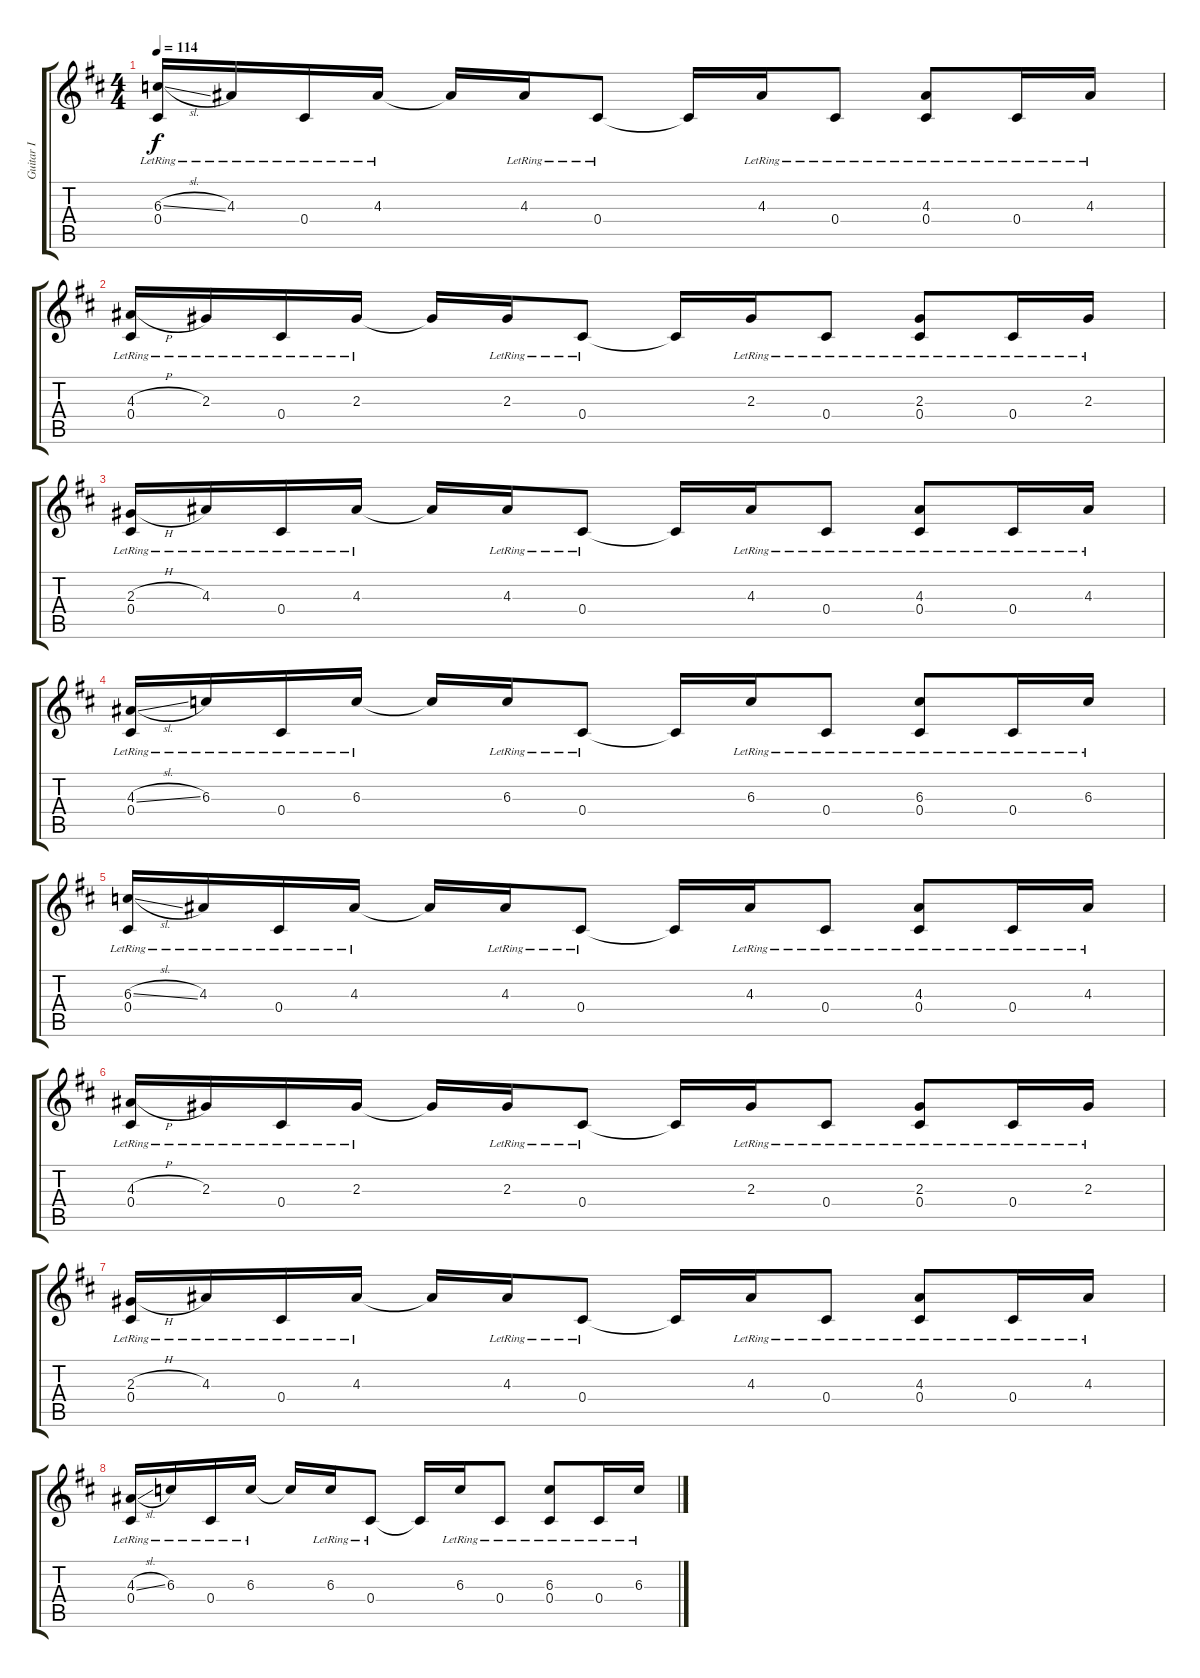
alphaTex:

\track ("Guitar I" "Guitar I") {instrument electricguitarclean}
\staff {score tabs}
\tuning (Eb4 Bb3 Gb3 Db3 Ab2 Eb2) {hide}
\ts (4 4)
\tempo 114
\clef g2
\ks d
(6.3{sl lr} 0.4{lr}).16{dy f} 4.3{lr}.16 0.4{lr}.16 4.3{lr}.16 4.3{t}.16 4.3{lr}.16 0.4{lr}.8 0.4{t}.16 4.3{lr}.16 0.4{lr}.8 (4.3{lr} 0.4{lr}).8 0.4{lr}.16 4.3{lr}.16 |
(4.3{h lr} 0.4{lr}).16 2.3{lr}.16 0.4{lr}.16 2.3{lr}.16 2.3{t}.16 2.3{lr}.16 0.4{lr}.8 0.4{t}.16 2.3{lr}.16 0.4{lr}.8 (2.3{lr} 0.4{lr}).8 0.4{lr}.16 2.3{lr}.16 |
(2.3{h lr} 0.4{lr}).16 4.3{lr}.16 0.4{lr}.16 4.3{lr}.16 4.3{t}.16 4.3{lr}.16 0.4{lr}.8 0.4{t}.16 4.3{lr}.16 0.4{lr}.8 (4.3{lr} 0.4{lr}).8 0.4{lr}.16 4.3{lr}.16 |
(4.3{sl lr} 0.4{lr}).16 6.3{lr}.16 0.4{lr}.16 6.3{lr}.16 6.3{t}.16 6.3{lr}.16 0.4{lr}.8 0.4{t}.16 6.3{lr}.16 0.4{lr}.8 (6.3{lr} 0.4{lr}).8 0.4{lr}.16 6.3{lr}.16 |
(6.3{sl lr} 0.4{lr}).16 4.3{lr}.16 0.4{lr}.16 4.3{lr}.16 4.3{t}.16 4.3{lr}.16 0.4{lr}.8 0.4{t}.16 4.3{lr}.16 0.4{lr}.8 (4.3{lr} 0.4{lr}).8 0.4{lr}.16 4.3{lr}.16 |
(4.3{h lr} 0.4{lr}).16 2.3{lr}.16 0.4{lr}.16 2.3{lr}.16 2.3{t}.16 2.3{lr}.16 0.4{lr}.8 0.4{t}.16 2.3{lr}.16 0.4{lr}.8 (2.3{lr} 0.4{lr}).8 0.4{lr}.16 2.3{lr}.16 |
(2.3{h lr} 0.4{lr}).16 4.3{lr}.16 0.4{lr}.16 4.3{lr}.16 4.3{t}.16 4.3{lr}.16 0.4{lr}.8 0.4{t}.16 4.3{lr}.16 0.4{lr}.8 (4.3{lr} 0.4{lr}).8 0.4{lr}.16 4.3{lr}.16 |
(4.3{sl lr} 0.4{lr}).16 6.3{lr}.16 0.4{lr}.16 6.3{lr}.16 6.3{t}.16 6.3{lr}.16 0.4{lr}.8 0.4{t}.16 6.3{lr}.16 0.4{lr}.8 (6.3{lr} 0.4{lr}).8 0.4{lr}.16 6.3{lr}.16
